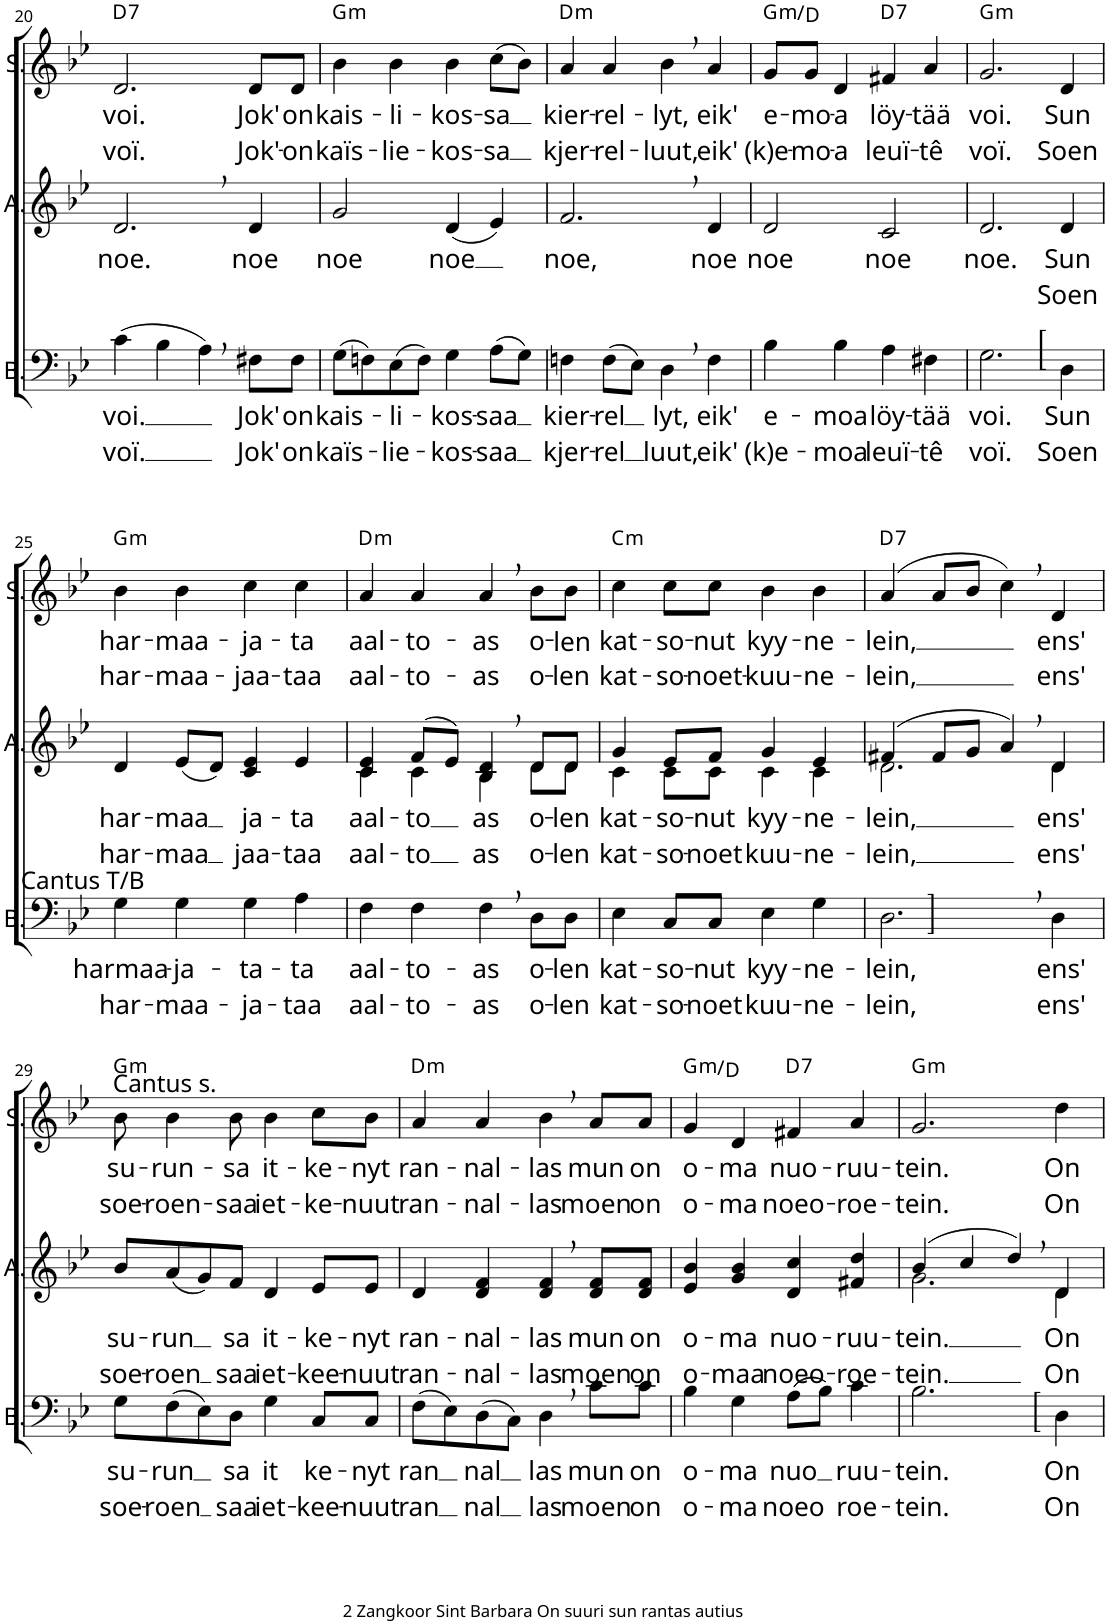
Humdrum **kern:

**kern	**text	**text	**kern	**text	**text	**kern	**text	**text	**harte
*part3	*part3	*part3	*part2	*part2	*part2	*part1	*part1	*part1	*part1
*staff3	*staff3	*staff3	*staff2	*staff2	*staff2	*staff1	*staff1	*staff1	*
*I"Bass	*	*	*I"Alto	*	*	*I"Soprano	*	*	*
*I'B.	*	*	*I'A.	*	*	*I'S.	*	*	*
!!LO:PB:g=z
*clefF4	*	*	*clefG2	*	*	*clefG2	*	*	*
*k[b-e-]	*	*	*k[b-e-]	*	*	*k[b-e-]	*	*	*
*M4/4	*	*	*M4/4	*	*	*M4/4	*	*	*
=20	=20	=20	=20	=20	=20	=20	=20	=20	=20
!	!LO:LY:b	!LO:LY:b	!	!LO:LY:b	!	!	!LO:LY:b	!LO:LY:b	!LO:H:kt=7
(4c\	voi.	voï.	2.d,/	noe.	.	2.d/	voi.	voï.	D:7
4B-\	.	.	.	.	.	.	.	.	.
4A,\)	.	.	.	.	.	.	.	.	.
!	!LO:LY:b	!LO:LY:b	!	!LO:LY:b	!	!	!LO:LY:b	!LO:LY:b	!
8F#X\L	Jok'	Jok'	4d/	noe	.	8d/L	Jok'	Jok'-	.
!	!LO:LY:b	!LO:LY:b	!	!	!	!	!LO:LY:b	!LO:LY:b	!
8F#\J	on	on	.	.	.	8d/J	on	-on	.
=21	=21	=21	=21	=21	=21	=21	=21	=21	=21
!	!LO:LY:b	!LO:LY:b	!	!LO:LY:b	!	!	!LO:LY:b	!LO:LY:b	!LO:H:kt=m
(8G\L	kais-	kaïs-	2g/	noe	.	4b-\	kais-	kaïs-	G:min
8Fn\)	.	.	.	.	.	.	.	.	.
!	!LO:LY:b	!LO:LY:b	!	!	!	!	!LO:LY:b	!LO:LY:b	!
(8E-\	-li-	-lie-	.	.	.	4b-\	-li-	-lie-	.
8F\J)	.	.	.	.	.	.	.	.	.
!	!LO:LY:b	!LO:LY:b	!	!LO:LY:b	!	!	!LO:LY:b	!LO:LY:b	!
4G\	-kos-	-kos-	(4d/	noe	.	4b-\	-kos-	-kos-	.
!	!LO:LY:b	!LO:LY:b	!	!	!	!	!LO:LY:b	!LO:LY:b	!
(8A\L	-saa	-saa	4e-/)	.	.	(8cc\L	-sa	-sa	.
8G\J)	.	.	.	.	.	8b-\J)	.	.	.
=22	=22	=22	=22	=22	=22	=22	=22	=22	=22
!	!LO:LY:b	!LO:LY:b	!	!LO:LY:b	!	!	!LO:LY:b	!LO:LY:b	!LO:H:kt=m
4Fn\	kier-	kjer-	2.f,/	noe,	.	4a/	kier-	kjer-	D:min
!	!LO:LY:b	!LO:LY:b	!	!	!	!	!LO:LY:b	!LO:LY:b	!
(8F\L	-rel	-rel	.	.	.	4a/	-rel-	-rel-	.
8E-\J)	.	.	.	.	.	.	.	.	.
!	!LO:LY:b	!LO:LY:b	!	!	!	!	!LO:LY:b	!LO:LY:b	!
4D,\	lyt,	luut,	.	.	.	4b-,\	-lyt,	-luut,	.
!	!LO:LY:b	!LO:LY:b	!	!LO:LY:b	!	!	!LO:LY:b	!LO:LY:b	!
4F\	eik'	eik'	4d/	noe	.	4a/	eik'	eik'	.
=23	=23	=23	=23	=23	=23	=23	=23	=23	=23
!	!LO:LY:b	!LO:LY:b	!	!LO:LY:b	!	!	!LO:LY:b	!LO:LY:b	!LO:H:kt=m
4B-\	e-	(k)e-	2d/	noe	.	8g/L	e-	(k)e-	G:min/5
!	!	!	!	!	!	!	!LO:LY:b	!LO:LY:b	!
.	.	.	.	.	.	8g/J	-mo-	-mo-	.
!	!LO:LY:b	!LO:LY:b	!	!	!	!	!LO:LY:b	!LO:LY:b	!
4B-\	-moa	-moa	.	.	.	4d/	-a	-a	.
!	!LO:LY:b	!LO:LY:b	!	!LO:LY:b	!	!	!LO:LY:b	!LO:LY:b	!LO:H:kt=7
4A\	löy-	leuï-	2c/	noe	.	4f#X/	löy-	leuï-	D:7
!	!LO:LY:b	!LO:LY:b	!	!	!	!	!LO:LY:b	!LO:LY:b	!
4F#X\	-tää	-tê	.	.	.	4a/	-tää	-tê	.
=24	=24	=24	=24	=24	=24	=24	=24	=24	=24
!	!LO:LY:b	!LO:LY:b	!	!LO:LY:b	!	!	!LO:LY:b	!LO:LY:b	!LO:H:kt=m
2.G\	voi.	voï.	2.d/	noe.	.	2.g/	voi.	voï.	G:min
!	!LO:LY:b	!LO:LY:b	!	!LO:LY:b	!LO:LY:b	!	!LO:LY:b	!LO:LY:b	!
4D\	Sun	Soen	4d/	Sun	Soen	4d/	Sun	Soen	.
!!LO:LB:g=z
=25	=25	=25	=25	=25	=25	=25	=25	=25	=25
!LO:TX:a:t=Cantus T/B	!	!	!	!	!	!	!	!	!
!	!LO:LY:b	!LO:LY:b	!	!LO:LY:b	!LO:LY:b	!	!LO:LY:b	!LO:LY:b	!LO:H:kt=m
4G\	harmaa-	har-	4d/	har-	har-	4b-\	har-	har-	G:min
!	!LO:LY:b	!LO:LY:b	!	!LO:LY:b	!LO:LY:b	!	!LO:LY:b	!LO:LY:b	!
4G\	-ja-	-maa-	(8e-/L	-maa	-maa	4b-\	-maa-	-maa-	.
.	.	.	8d/J)	.	.	.	.	.	.
!	!LO:LY:b	!LO:LY:b	!	!LO:LY:b	!LO:LY:b	!	!LO:LY:b	!LO:LY:b	!
4G\	-ta-	-ja-	4c/ 4e-/	ja-	jaa-	4cc\	-ja-	-jaa-	.
!	!LO:LY:b	!LO:LY:b	!	!LO:LY:b	!LO:LY:b	!	!LO:LY:b	!LO:LY:b	!
4A\	-ta	-taa	4e-/	-ta	-taa	4cc\	-ta	-taa	.
=26	=26	=26	=26	=26	=26	=26	=26	=26	=26
!	!LO:LY:b	!LO:LY:b	!	!LO:LY:b	!LO:LY:b	!	!LO:LY:b	!LO:LY:b	!LO:H:kt=m
*	*	*	*^	*	*	*	*	*	*
4F\	aal-	aal-	4c/ 4e-/	4c\	aal-	aal-	4a/	aal-	aal-	D:min
!	!LO:LY:b	!LO:LY:b	!	!	!LO:LY:b	!LO:LY:b	!	!LO:LY:b	!LO:LY:b	!
4F\	-to-	-to-	(8f/L	4c\	-to	-to	4a/	-to-	-to-	.
.	.	.	8e-/J)	.	.	.	.	.	.	.
!	!LO:LY:b	!LO:LY:b	!	!	!LO:LY:b	!LO:LY:b	!	!LO:LY:b	!LO:LY:b	!
4F,\	-as	-as	4B-/, 4d/,	4B-\	as	as	4a,/	-as	-as	.
!	!LO:LY:b	!LO:LY:b	!	!	!LO:LY:b	!LO:LY:b	!	!LO:LY:b	!LO:LY:b	!
8D\L	o-	o-	8d/L	8d\L	o-	o-	8b-\L	o-	o-	.
!	!LO:LY:b	!LO:LY:b	!	!	!LO:LY:b	!LO:LY:b	!	!LO:LY:b	!LO:LY:b	!
8D\J	-len	-len	8d/J	8d\J	-len	-len	8b-\J	-len	-len	.
=27	=27	=27	=27	=27	=27	=27	=27	=27	=27	=27
!	!LO:LY:b	!LO:LY:b	!	!	!LO:LY:b	!LO:LY:b	!	!LO:LY:b	!LO:LY:b	!LO:H:kt=m
4E-\	kat-	kat-	4g/	4c\	kat-	kat-	4cc\	kat-	kat-	C:min
!	!LO:LY:b	!LO:LY:b	!	!	!LO:LY:b	!LO:LY:b	!	!LO:LY:b	!LO:LY:b	!
8C/L	-so-	-so-	8e-/L	8c\L	-so-	-so-	8cc\L	-so-	-so-	.
!	!LO:LY:b	!LO:LY:b	!	!	!LO:LY:b	!LO:LY:b	!	!LO:LY:b	!LO:LY:b	!
8C/J	-nut	-noet	8f/J	8c\J	-nut	-noet	8cc\J	-nut	-noet-	.
!	!LO:LY:b	!LO:LY:b	!	!	!LO:LY:b	!LO:LY:b	!	!LO:LY:b	!LO:LY:b	!
4E-\	kyy-	kuu-	4g/	4c\	kyy-	kuu-	4b-\	kyy-	-kuu-	.
!	!LO:LY:b	!LO:LY:b	!	!	!LO:LY:b	!LO:LY:b	!	!LO:LY:b	!LO:LY:b	!
4G\	-ne-	-ne-	4e-/	4c\	-ne-	-ne-	4b-\	-ne-	-ne-	.
=28	=28	=28	=28	=28	=28	=28	=28	=28	=28	=28
!	!LO:LY:b	!LO:LY:b	!	!	!LO:LY:b	!LO:LY:b	!	!LO:LY:b	!LO:LY:b	!LO:H:kt=7
2.D,\	-lein,	-lein,	(4f#X/	2.d\	-lein,	-lein,	(4a/	-lein,	-lein,	D:7
.	.	.	8f#/L	.	.	.	8a/L	.	.	.
.	.	.	8g/J	.	.	.	8b-/J	.	.	.
.	.	.	4a,/)	.	.	.	4cc,\)	.	.	.
!	!LO:LY:b	!LO:LY:b	!	!	!LO:LY:b	!LO:LY:b	!	!LO:LY:b	!LO:LY:b	!
4D\	ens'	ens'	4d/	4d\	ens'	ens'	4d/	ens'	ens'	.
!!LO:LB:g=z
=29	=29	=29	=29	=29	=29	=29	=29	=29	=29	=29
!	!	!	!	!	!	!	!LO:TX:a:t=Cantus s.	!	!	!
!	!LO:LY:b	!LO:LY:b	!	!	!LO:LY:b	!LO:LY:b	!	!LO:LY:b	!LO:LY:b	!LO:H:kt=m
*	*	*	*v	*v	*	*	*	*	*	*
8G\L	su-	soe-	8b-/L	su-	soe-	8b-\	su-	soe-	G:min
!	!LO:LY:b	!LO:LY:b	!	!LO:LY:b	!LO:LY:b	!	!LO:LY:b	!LO:LY:b	!
(8F\	-run	-roen	(8a/	-run	-roen	4b-\	-run-	-roen-	.
8E-\)	.	.	8g/)	.	.	.	.	.	.
!	!LO:LY:b	!LO:LY:b	!	!LO:LY:b	!LO:LY:b	!	!LO:LY:b	!LO:LY:b	!
8D\J	sa	saa	8f/J	sa	saa	8b-\	-sa	-saa	.
!	!LO:LY:b	!LO:LY:b	!	!LO:LY:b	!LO:LY:b	!	!LO:LY:b	!LO:LY:b	!
4G\	it	iet-	4d/	it-	iet-	4b-\	it-	iet-	.
!	!LO:LY:b	!LO:LY:b	!	!LO:LY:b	!LO:LY:b	!	!LO:LY:b	!LO:LY:b	!
8C/L	ke-	-kee-	8e-/L	-ke-	-kee-	8cc\L	-ke-	-ke-	.
!	!LO:LY:b	!LO:LY:b	!	!LO:LY:b	!LO:LY:b	!	!LO:LY:b	!LO:LY:b	!
8C/J	-nyt	-nuut	8e-/J	-nyt	-nuut	8b-\J	-nyt	-nuut	.
=30	=30	=30	=30	=30	=30	=30	=30	=30	=30
!	!LO:LY:b	!LO:LY:b	!	!LO:LY:b	!LO:LY:b	!	!LO:LY:b	!LO:LY:b	!LO:H:kt=m
(8F\L	ran	ran	4d/	ran-	ran-	4a/	ran-	ran-	D:min
8E-\)	.	.	.	.	.	.	.	.	.
!	!LO:LY:b	!LO:LY:b	!	!LO:LY:b	!LO:LY:b	!	!LO:LY:b	!LO:LY:b	!
(8D\	nal	nal	4d/ 4f/	-nal-	-nal-	4a/	-nal-	-nal-	.
8C\J)	.	.	.	.	.	.	.	.	.
!	!LO:LY:b	!LO:LY:b	!	!LO:LY:b	!LO:LY:b	!	!LO:LY:b	!LO:LY:b	!
4D,\	las	las	4d/, 4f/,	-las	-las	4b-,\	-las	-las	.
!	!LO:LY:b	!LO:LY:b	!	!LO:LY:b	!LO:LY:b	!	!LO:LY:b	!LO:LY:b	!
8c\L	mun	moen	8d/ 8f/L	mun	moen	8a/L	mun	moen	.
!	!LO:LY:b	!LO:LY:b	!	!LO:LY:b	!LO:LY:b	!	!LO:LY:b	!LO:LY:b	!
8c\J	on	on	8d/ 8f/J	on	on	8a/J	on	on	.
=31	=31	=31	=31	=31	=31	=31	=31	=31	=31
!	!LO:LY:b	!LO:LY:b	!	!LO:LY:b	!LO:LY:b	!	!LO:LY:b	!LO:LY:b	!LO:H:kt=m
4B-\	o-	o-	4e-/ 4b-/	o-	o-	4g/	o-	o-	G:min/5
!	!LO:LY:b	!LO:LY:b	!	!LO:LY:b	!LO:LY:b	!	!LO:LY:b	!LO:LY:b	!
4G\	-ma	-ma	4g/ 4b-/	-ma	-maa	4d/	-ma	-ma	.
!	!LO:LY:b	!LO:LY:b	!	!LO:LY:b	!LO:LY:b	!	!LO:LY:b	!LO:LY:b	!LO:H:kt=7
(8A\L	nuo	noeo	4d/ 4cc/	nuo-	noeo-	4f#X/	nuo-	noeo-	D:7
8B-\J)	.	.	.	.	.	.	.	.	.
!	!LO:LY:b	!LO:LY:b	!	!LO:LY:b	!LO:LY:b	!	!LO:LY:b	!LO:LY:b	!
4c\	ruu-	roe-	4f#X/ 4dd/	-ruu-	-roe-	4a/	-ruu-	-roe-	.
=32	=32	=32	=32	=32	=32	=32	=32	=32	=32
!	!LO:LY:b	!LO:LY:b	!	!LO:LY:b	!LO:LY:b	!	!LO:LY:b	!LO:LY:b	!LO:H:kt=m
*	*	*	*^	*	*	*	*	*	*
2.B-\	-tein.	-tein.	(4b-/	2.g\	-tein.	-tein.	2.g/	-tein.	-tein.	G:min
.	.	.	4cc/	.	.	.	.	.	.	.
.	.	.	4dd,/)	.	.	.	.	.	.	.
!	!LO:LY:b	!LO:LY:b	!	!	!LO:LY:b	!LO:LY:b	!	!LO:LY:b	!LO:LY:b	!
4D\	On	On	4d/	4d\	On	On	4dd\	On	On	.
*	*	*	*v	*v	*	*	*	*	*	*
=	=	=	=	=	=	=	=	=	=
*-	*-	*-	*-	*-	*-	*-	*-	*-	*-
